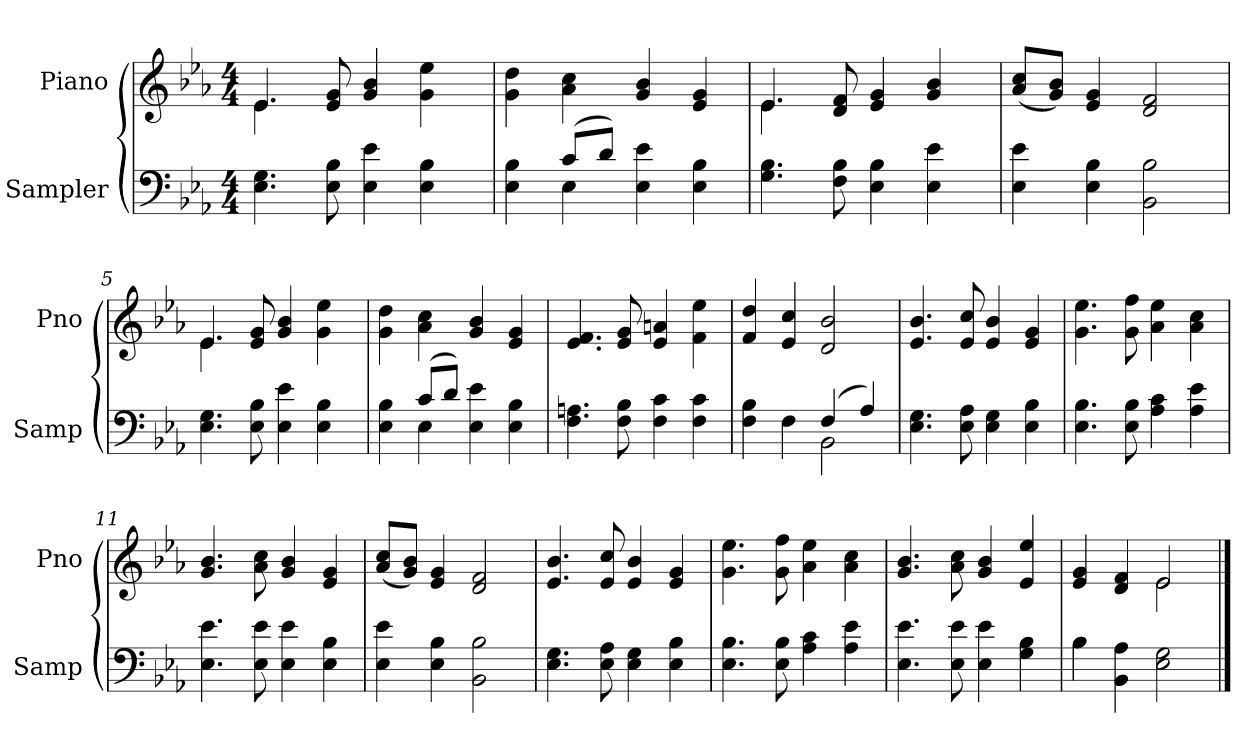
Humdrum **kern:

**kern	**kern
*part2	*part1
*staff2	*staff1
*I"Sampler	*I"Piano
*I'Samp	*I'Pno
*clefF4	*clefG2
*k[b-e-a-]	*k[b-e-a-]
*E-:	*E-:
*M4/4	*M4/4
=1	=1
*	*^
4.E- 4.G	4.e-/	4.e-
8E- 8B-	8e- 8g	2ryy
4E- 4e-	4g 4b-	.
4E- 4B-	4g 4ee-	.
.	.	8ryy
*	*v	*v
=2	=2
*^	*
4E- 4B-	4ryy	4g 4dd
(8c/L	4E-	4a- 4cc
8d/J)	.	.
4E- 4e-	2ryy	4g 4b-
4E- 4B-	.	4e- 4g
*v	*v	*
=3	=3
*	*^
4.G 4.B-	4.e-/	4.e-
8F 8B-	8d 8f	2ryy
4E- 4B-	4e- 4g	.
4E- 4e-	4g 4b-	.
.	.	8ryy
*	*v	*v
=4	=4
4E- 4e-	(8a-/ 8cc/L
.	8g/ 8b-/J)
4E- 4B-	4e- 4g
2BB- 2B-	2d 2f
=5	=5
*	*^
4.E- 4.G	4.e-/	4.e-
8E- 8B-	8e- 8g	2ryy
4E- 4e-	4g 4b-	.
4E- 4B-	4g 4ee-	.
.	.	8ryy
*	*v	*v
=6	=6
*^	*
4E- 4B-	4ryy	4g 4dd
(8c/L	4E-	4a- 4cc
8d/J)	.	.
4E- 4e-	2ryy	4g 4b-
4E- 4B-	.	4e- 4g
*v	*v	*
=7	=7
4.F 4.An	4.e- 4.f
8F 8B-	8e- 8g
4F 4c	4e- 4an
4F 4c	4f 4ee-
=8	=8
*^	*
4F 4B-	2ryy	4f 4dd
4F	.	4e- 4cc
(4F/	2BB-	2d 2b-
4A-/)	.	.
*v	*v	*
=9	=9
4.E- 4.G	4.e- 4.b-
8E- 8A-	8e- 8cc
4E- 4G	4e- 4b-
4E- 4B-	4e- 4g
=10	=10
4.E- 4.B-	4.g 4.ee-
8E- 8B-	8g 8ff
4A- 4c	4a- 4ee-
4A- 4e-	4a- 4cc
=11	=11
4.E- 4.e-	4.g 4.b-
8E- 8e-	8a- 8cc
4E- 4e-	4g 4b-
4E- 4B-	4e- 4g
=12	=12
4E- 4e-	(8a-/ 8cc/L
.	8g/ 8b-/J)
4E- 4B-	4e- 4g
2BB- 2B-	2d 2f
=13	=13
4.E- 4.G	4.e- 4.b-
8E- 8A-	8e- 8cc
4E- 4G	4e- 4b-
4E- 4B-	4e- 4g
=14	=14
4.E- 4.B-	4.g 4.ee-
8E- 8B-	8g 8ff
4A- 4c	4a- 4ee-
4A- 4e-	4a- 4cc
=15	=15
4.E- 4.e-	4.g 4.b-
8E- 8e-	8a- 8cc
4E- 4e-	4g 4b-
4G 4B-	4e- 4ee-
=16	=16
*^	*^
4B-\	4B-	4e- 4g	2ryy
4BB- 4A-	2.ryy	4d 4f	.
2E- 2G	.	2e-/	2e-
*v	*v	*	*
*	*v	*v
==	==
*-	*-
